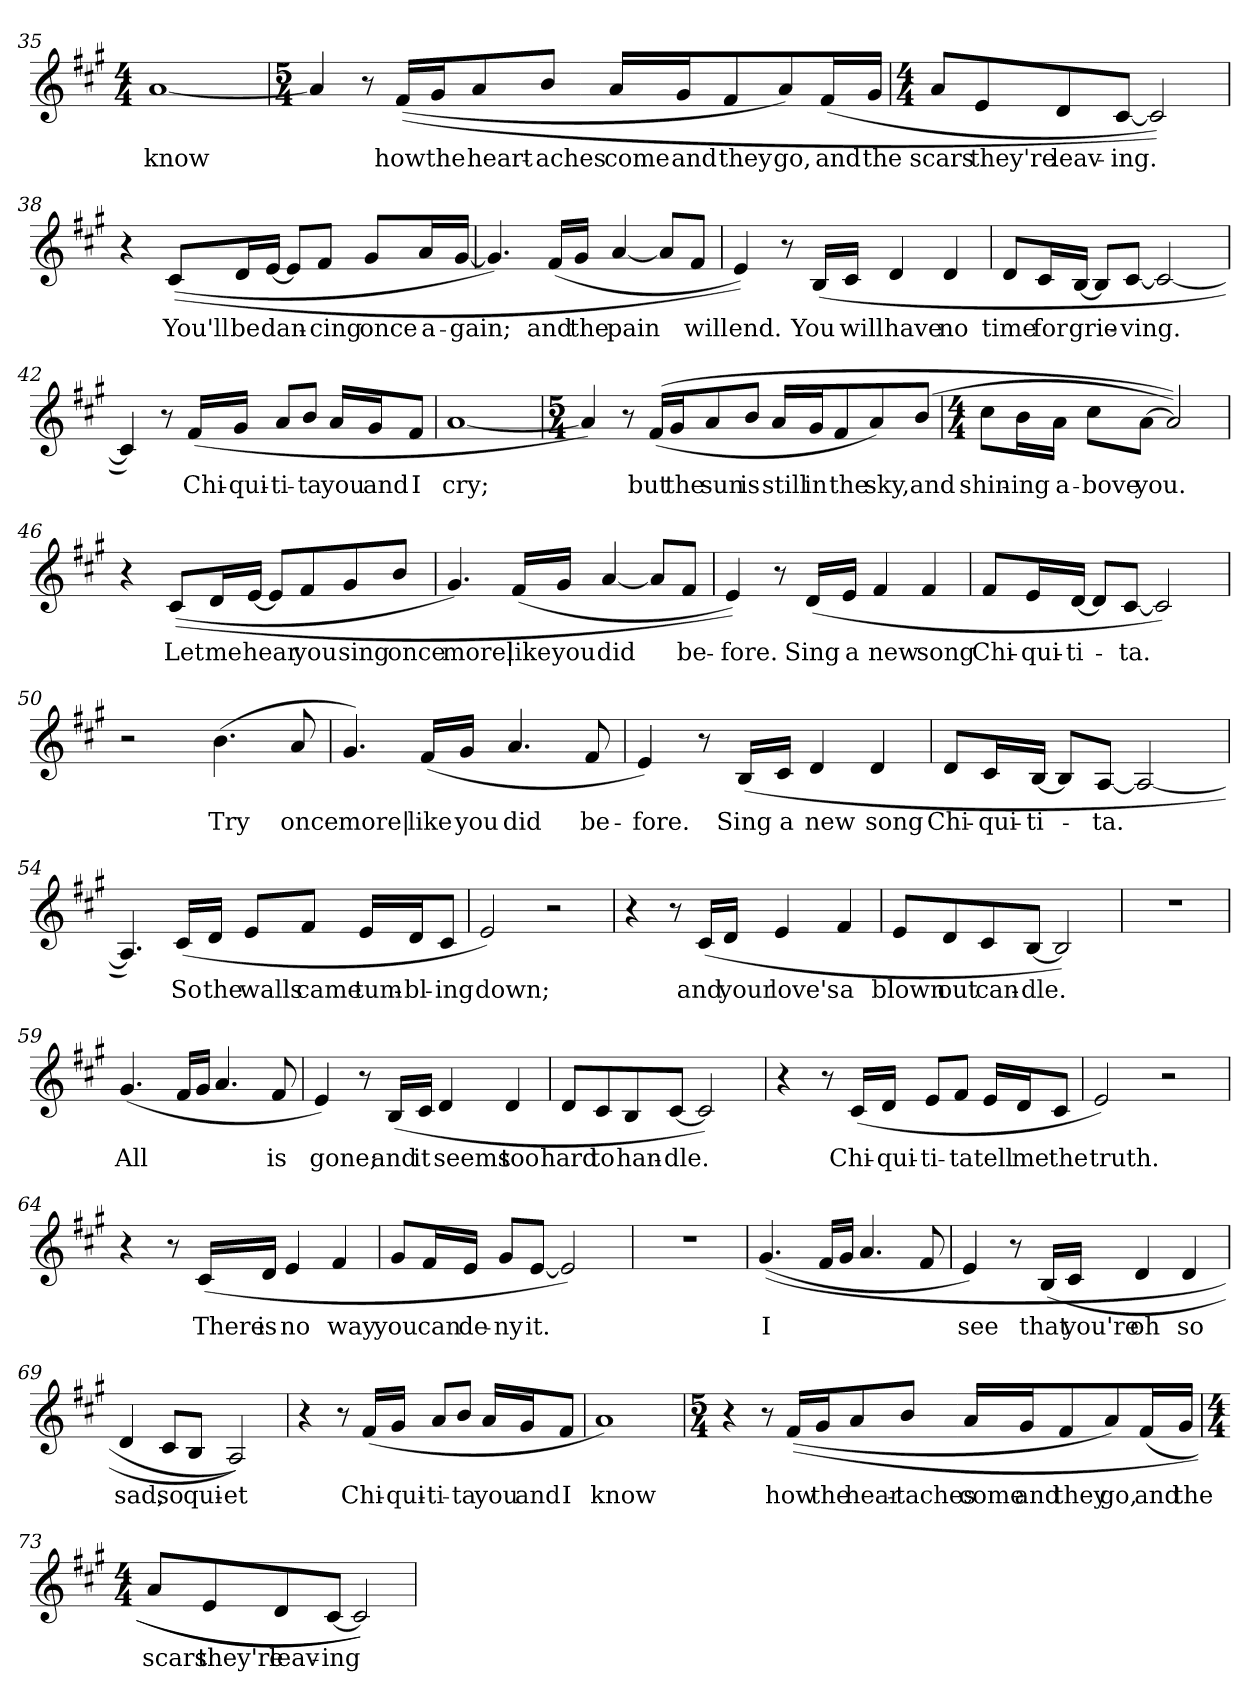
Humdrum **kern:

**kern	**text
*part1	*part1
*staff1	*staff1
*clefG2	*
*k[f#c#g#]	*
*A:	*
*M4/4	*
=35	=35
!	!LO:LY:b
[1a	know
!!LO:LB:g=z
=36	=36
*M5/4	*
4a/]	.
8r	.
!	!LO:LY:b
(>(<16f#/LL	how
!	!LO:LY:b
16g#/J	the
!	!LO:LY:b
8a/	heart-
!	!LO:LY:b
8b/J	-aches
!	!LO:LY:b
16a/LL	come
!	!LO:LY:b
16g#/J	and
!	!LO:LY:b
8f#/	they
!	!LO:LY:b
8a/)	go,
!	!LO:LY:b
(<16f#/L	and
!	!LO:LY:b
16g#/JJ	the
!!LO:LB:g=z
=37	=37
*M4/4	*
!	!LO:LY:b
8a/L	scars
!	!LO:LY:b
8e/	they're
!	!LO:LY:b
8d/	leav-
!	!LO:LY:b
[8c#/J	-ing.
2c#/]))	.
=38	=38
4r	.
!	!LO:LY:b
(<(>8c#/L	You'll
!	!LO:LY:b
16d/L	be
!	!LO:LY:b
[16e/JJ	dan-
8e/L]	.
!	!LO:LY:b
8f#/J	-cing
!	!LO:LY:b
8g#/L	once
!	!LO:LY:b
16a/L	a-
!	!LO:LY:b
[16g#/JJ	-gain;
!!LO:LB:g=z
=39	=39
4.g#/])	.
!	!LO:LY:b
(<16f#/LL	and
!	!LO:LY:b
16g#/JJ	the
!	!LO:LY:b
[4a/	pain
8a/L]	.
!	!LO:LY:b
8f#/J	will
!!LO:PB:g=z
=40	=40
!	!LO:LY:b
4e/))	end.
8r	.
!	!LO:LY:b
(>16B/LL	You
!	!LO:LY:b
16c#/JJ	will
!	!LO:LY:b
4d/	have
!	!LO:LY:b
4d/	no
=41	=41
!	!LO:LY:b
8d/L	time
!	!LO:LY:b
16c#/L	for
!	!LO:LY:b
[16B/JJ	grie-
8B/L]	.
!	!LO:LY:b
[8c#/J	-ving.
2c#/_	.
=42	=42
4c#/])	.
8r	.
!	!LO:LY:b
(>16f#/LL	Chi-
!	!LO:LY:b
16g#/JJ	-qui-
!	!LO:LY:b
8a/L	-ti-
!	!LO:LY:b
8b/J	-ta
!	!LO:LY:b
16a/LL	you
!	!LO:LY:b
16g#/J	and
!	!LO:LY:b
8f#/J	I
!!LO:LB:g=z
=43	=43
!	!LO:LY:b
[1a	cry;
!!LO:LB:g=z
=44	=44
*M5/4	*
4a/])	.
8r	.
!	!LO:LY:b
(>(<16f#/LL	but
!	!LO:LY:b
16g#/J	the
!	!LO:LY:b
8a/	sun
!	!LO:LY:b
8b/J	is
!	!LO:LY:b
16a/LL	still
!	!LO:LY:b
16g#/J	in
!	!LO:LY:b
8f#/	the
!	!LO:LY:b
8a/)	sky,
!	!LO:LY:b
(<8b/J	and
=45	=45
*M4/4	*
!	!LO:LY:b
8cc#\L	shin-
!	!LO:LY:b
16b\L	-ing
!	!LO:LY:b
16a\JJ	a-
!	!LO:LY:b
8cc#\L	-bove
!	!LO:LY:b
[8a\J	you.
2a/]))	.
!!LO:LB:g=z
=46	=46
4r	.
!	!LO:LY:b
(<(>8c#/L	Let
!	!LO:LY:b
16d/L	me
!	!LO:LY:b
[16e/JJ	hear
8e/L]	.
!	!LO:LY:b
8f#/	you
!	!LO:LY:b
8g#/	sing
!	!LO:LY:b
8b/J	once
=47	=47
!	!LO:LY:b
4.g#/)	more|
!	!LO:LY:b
(<16f#/LL	like
!	!LO:LY:b
16g#/JJ	you
!	!LO:LY:b
[4a/	did
8a/L]	.
!	!LO:LY:b
8f#/J	be-
!!LO:LB:g=z
=48	=48
!	!LO:LY:b
4e/))	-fore.
8r	.
!	!LO:LY:b
(>16d/LL	Sing
!	!LO:LY:b
16e/JJ	a
!	!LO:LY:b
4f#/	new
!	!LO:LY:b
4f#/	song
=49	=49
!	!LO:LY:b
8f#/L	Chi-
!	!LO:LY:b
16e/L	-qui-
!	!LO:LY:b
[16d/JJ	-ti-
8d/L]	.
!	!LO:LY:b
[8c#/J	-ta.
2c#/])	.
!!LO:LB:g=z
=50	=50
2r	.
!	!LO:LY:b
(>4.b\	Try
!	!LO:LY:b
8a/	once
=51	=51
!	!LO:LY:b
4.g#/)	more|
!	!LO:LY:b
(<16f#/LL	like
!	!LO:LY:b
16g#/JJ	you
!	!LO:LY:b
4.a/	did
!	!LO:LY:b
8f#/	be-
=52	=52
!	!LO:LY:b
4e/)	-fore.
8r	.
!	!LO:LY:b
(>16B/LL	Sing
!	!LO:LY:b
16c#/JJ	a
!	!LO:LY:b
4d/	new
!	!LO:LY:b
4d/	song
!!LO:LB:g=z
=53	=53
!	!LO:LY:b
8d/L	Chi-
!	!LO:LY:b
16c#/L	-qui-
!	!LO:LY:b
[16B/JJ	-ti-
8B/L]	.
!	!LO:LY:b
[8A/J	-ta.
2A/_	.
!!LO:LB:g=z
=54	=54
4.A/])	.
!	!LO:LY:b
(<16c#/LL	So
!	!LO:LY:b
16d/JJ	the
!	!LO:LY:b
8e/L	walls
!	!LO:LY:b
8f#/J	came
!	!LO:LY:b
16e/LL	tum-
!	!LO:LY:b
16d/J	-bl-
!	!LO:LY:b
8c#/J	-ing
=55	=55
!	!LO:LY:b
2e/)	down;
2r	.
=56	=56
4r	.
8r	.
!	!LO:LY:b
(>16c#/LL	and
!	!LO:LY:b
16d/JJ	your
!	!LO:LY:b
4e/	love's
!	!LO:LY:b
4f#/	a
!!LO:LB:g=z
=57	=57
!	!LO:LY:b
8e/L	blown
!	!LO:LY:b
8d/	out
!	!LO:LY:b
8c#/	can-
!	!LO:LY:b
[8B/J	-dle.
2B/])	.
=58	=58
1r	.
=59	=59
!	!LO:LY:b
(<4.g#/	All
16f#/LL	.
16g#/JJ	.
4.a/	.
!	!LO:LY:b
8f#/	is
=60	=60
!	!LO:LY:b
4e/)	gone;
8r	.
!	!LO:LY:b
(>16B/LL	and
!	!LO:LY:b
16c#/JJ	it
!	!LO:LY:b
4d/	seems
!	!LO:LY:b
4d/	too
!!LO:LB:g=z
=61	=61
!	!LO:LY:b
8d/L	hard
!	!LO:LY:b
8c#/	to
!	!LO:LY:b
8B/	han-
!	!LO:LY:b
[8c#/J	-dle.
2c#/])	.
=62	=62
4r	.
8r	.
!	!LO:LY:b
(<16c#/LL	Chi-
!	!LO:LY:b
16d/JJ	-qui-
!	!LO:LY:b
8e/L	-ti-
!	!LO:LY:b
8f#/J	-ta
!	!LO:LY:b
16e/LL	tell
!	!LO:LY:b
16d/J	me
!	!LO:LY:b
8c#/J	the
=63	=63
!	!LO:LY:b
2e/)	truth.
2r	.
=64	=64
4r	.
8r	.
!	!LO:LY:b
(>16c#/LL	There
!	!LO:LY:b
16d/JJ	is
!	!LO:LY:b
4e/	no
!	!LO:LY:b
4f#/	way
!!LO:PB:g=z
=65	=65
!	!LO:LY:b
8g#/L	you
!	!LO:LY:b
16f#/L	can
!	!LO:LY:b
16e/JJ	de-
!	!LO:LY:b
8g#/L	-ny
!	!LO:LY:b
[8e/J	it.
2e/])	.
=66	=66
1r	.
=67	=67
!	!LO:LY:b
(<(>4.g#/	I
16f#/LL	.
16g#/JJ	.
4.a/	.
8f#/	.
=68	=68
!	!LO:LY:b
4e/)	see
8r	.
!	!LO:LY:b
(>16B/LL	that
!	!LO:LY:b
16c#/JJ	you're
!	!LO:LY:b
4d/	oh
!	!LO:LY:b
4d/	so
!!LO:LB:g=z
=69	=69
!	!LO:LY:b
4d/	sad,
!	!LO:LY:b
8c#/L	so
!	!LO:LY:b
8B/J	qui-
!	!LO:LY:b
2A/))	-et
!!LO:LB:g=z
=70	=70
4r	.
8r	.
!	!LO:LY:b
(<16f#/LL	Chi-
!	!LO:LY:b
16g#/JJ	-qui-
!	!LO:LY:b
8a/L	-ti-
!	!LO:LY:b
8b/J	-ta
!	!LO:LY:b
16a/LL	you
!	!LO:LY:b
16g#/J	and
!	!LO:LY:b
8f#/J	I
=71	=71
!	!LO:LY:b
1a)	know
!!LO:LB:g=z
=72	=72
*M5/4	*
4r	.
8r	.
!	!LO:LY:b
(>(<16f#/LL	how
!	!LO:LY:b
16g#/J	the
!	!LO:LY:b
8a/	hear-
!	!LO:LY:b
8b/J	-taches
!	!LO:LY:b
16a/LL	come
!	!LO:LY:b
16g#/J	and
!	!LO:LY:b
8f#/	they
!	!LO:LY:b
8a/)	go,
!	!LO:LY:b
(<16f#/L	and
!	!LO:LY:b
16g#/JJ	the
!!LO:LB:g=z
=73	=73
*M4/4	*
!	!LO:LY:b
8a/L	scars
!	!LO:LY:b
8e/	they're
!	!LO:LY:b
8d/	leav-
!	!LO:LY:b
[8c#/J	-ing
2c#/]))	.
=	=
*-	*-
